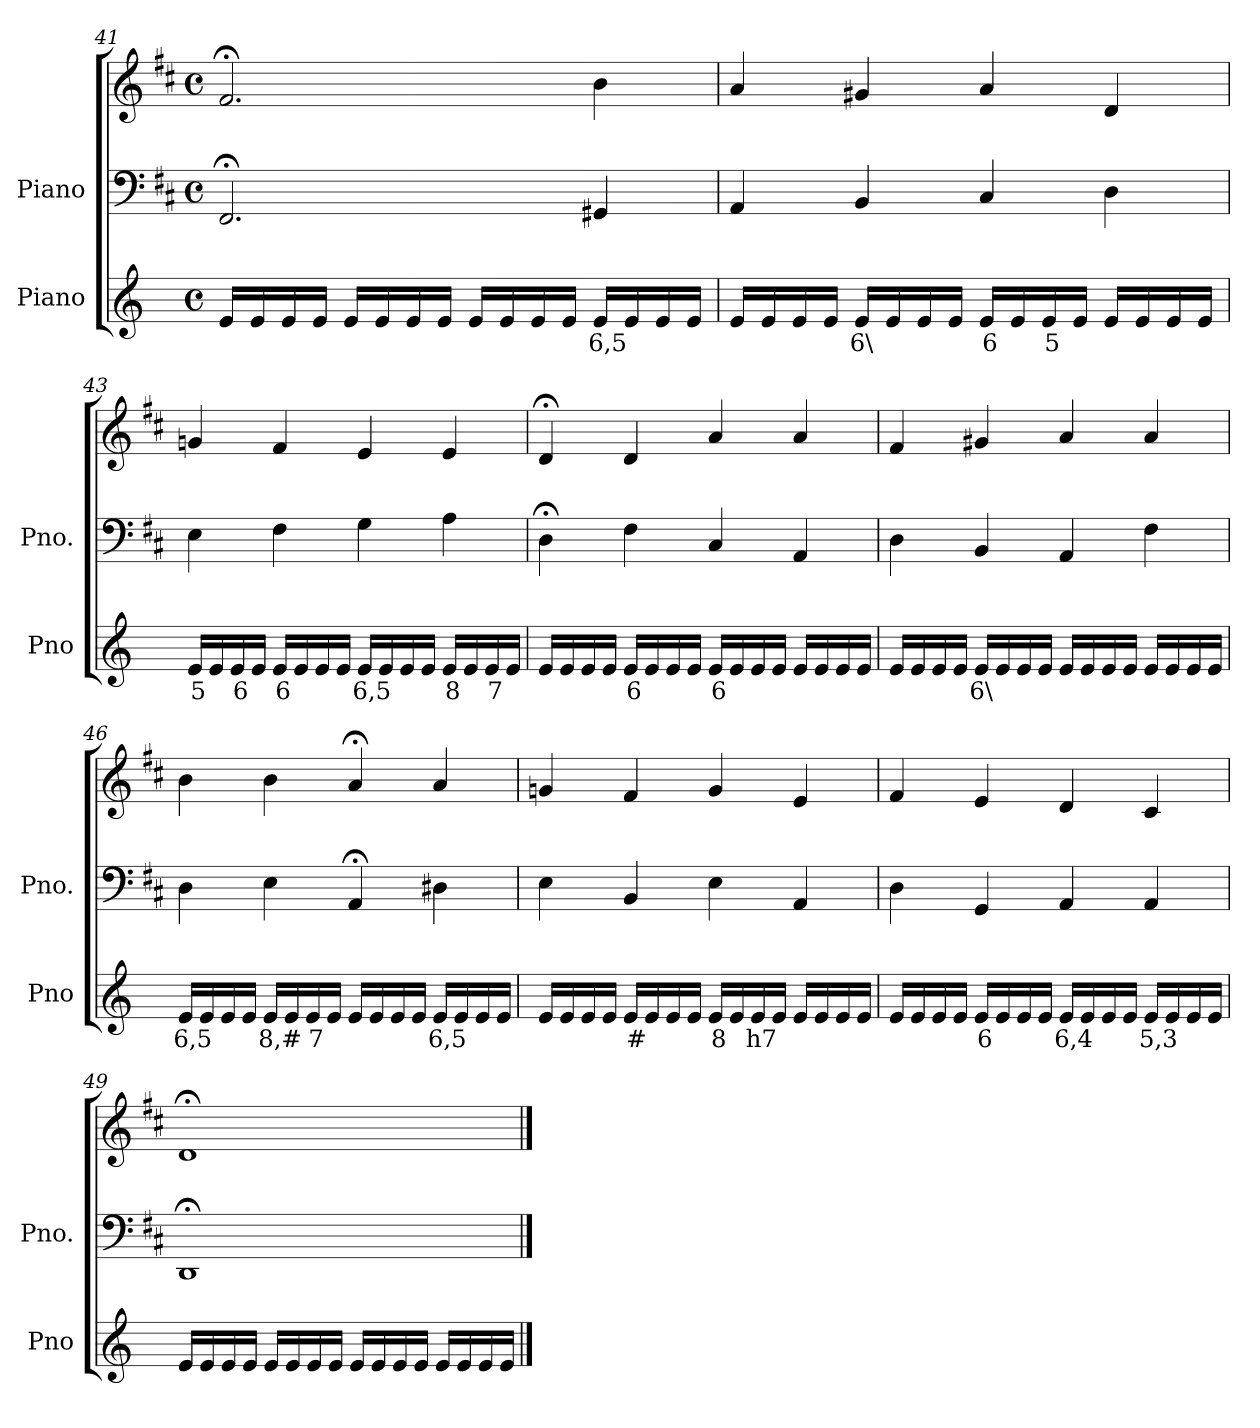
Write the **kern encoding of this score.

**kern	**text	**kern	**kern
*part2	*part2	*part1	*part1
*staff3	*staff3	*staff2	*staff1
*I"Piano	*	*I"Piano	*
*I'Pno	*	*I'Pno.	*
*clefG2	*	*clefF4	*clefG2
*k[]	*	*k[f#c#]	*k[f#c#]
*M4/4	*	*M4/4	*M4/4
*met(c)	*	*met(c)	*met(c)
=41	=41	=41	=41
16e/LL	.	2.FF#;</	2.f#;</
16e/	.	.	.
16e/	.	.	.
16e/JJ	.	.	.
16e/LL	.	.	.
16e/	.	.	.
16e/	.	.	.
16e/JJ	.	.	.
16e/LL	.	.	.
16e/	.	.	.
16e/	.	.	.
16e/JJ	.	.	.
!	!LO:LY:b	!	!
16e/LL	6,5	4GG#X/	4b\
16e/	.	.	.
16e/	.	.	.
16e/JJ	.	.	.
=42	=42	=42	=42
16e/LL	.	4AA/	4a/
16e/	.	.	.
16e/	.	.	.
16e/JJ	.	.	.
!	!LO:LY:b	!	!
16e/LL	6\	4BB/	4g#X/
16e/	.	.	.
16e/	.	.	.
16e/JJ	.	.	.
!	!LO:LY:b	!	!
16e/LL	6	4C#/	4a/
16e/	.	.	.
!	!LO:LY:b	!	!
16e/	5	.	.
16e/JJ	.	.	.
16e/LL	.	4D\	4d/
16e/	.	.	.
16e/	.	.	.
16e/JJ	.	.	.
=43	=43	=43	=43
!	!LO:LY:b	!	!
16e/LL	5	4E\	4gn/
16e/	.	.	.
!	!LO:LY:b	!	!
16e/	6	.	.
16e/JJ	.	.	.
!	!LO:LY:b	!	!
16e/LL	6	4F#\	4f#/
16e/	.	.	.
16e/	.	.	.
16e/JJ	.	.	.
!	!LO:LY:b	!	!
16e/LL	6,5	4G\	4e/
16e/	.	.	.
16e/	.	.	.
16e/JJ	.	.	.
!	!LO:LY:b	!	!
16e/LL	8	4A\	4e/
16e/	.	.	.
!	!LO:LY:b	!	!
16e/	7	.	.
16e/JJ	.	.	.
=44	=44	=44	=44
16e/LL	.	4D;<\	4d;</
16e/	.	.	.
16e/	.	.	.
16e/JJ	.	.	.
!	!LO:LY:b	!	!
16e/LL	6	4F#\	4d/
16e/	.	.	.
16e/	.	.	.
16e/JJ	.	.	.
!	!LO:LY:b	!	!
16e/LL	6	4C#/	4a/
16e/	.	.	.
16e/	.	.	.
16e/JJ	.	.	.
16e/LL	.	4AA/	4a/
16e/	.	.	.
16e/	.	.	.
16e/JJ	.	.	.
=45	=45	=45	=45
16e/LL	.	4D\	4f#/
16e/	.	.	.
16e/	.	.	.
16e/JJ	.	.	.
!	!LO:LY:b	!	!
16e/LL	6\	4BB/	4g#X/
16e/	.	.	.
16e/	.	.	.
16e/JJ	.	.	.
16e/LL	.	4AA/	4a/
16e/	.	.	.
16e/	.	.	.
16e/JJ	.	.	.
16e/LL	.	4F#\	4a/
16e/	.	.	.
16e/	.	.	.
16e/JJ	.	.	.
=46	=46	=46	=46
!	!LO:LY:b	!	!
16e/LL	6,5	4D\	4b\
16e/	.	.	.
16e/	.	.	.
16e/JJ	.	.	.
!	!LO:LY:b	!	!
16e/LL	8,#	4E\	4b\
16e/	.	.	.
!	!LO:LY:b	!	!
16e/	7	.	.
16e/JJ	.	.	.
16e/LL	.	4AA;</	4a;</
16e/	.	.	.
16e/	.	.	.
16e/JJ	.	.	.
!	!LO:LY:b	!	!
16e/LL	6,5	4D#X\	4a/
16e/	.	.	.
16e/	.	.	.
16e/JJ	.	.	.
=47	=47	=47	=47
16e/LL	.	4E\	4gn/
16e/	.	.	.
16e/	.	.	.
16e/JJ	.	.	.
!	!LO:LY:b	!	!
16e/LL	#	4BB/	4f#/
16e/	.	.	.
16e/	.	.	.
16e/JJ	.	.	.
!	!LO:LY:b	!	!
16e/LL	8	4E\	4g/
16e/	.	.	.
!	!LO:LY:b	!	!
16e/	h7	.	.
16e/JJ	.	.	.
16e/LL	.	4AA/	4e/
16e/	.	.	.
16e/	.	.	.
16e/JJ	.	.	.
=48	=48	=48	=48
16e/LL	.	4D\	4f#/
16e/	.	.	.
16e/	.	.	.
16e/JJ	.	.	.
!	!LO:LY:b	!	!
16e/LL	6	4GG/	4e/
16e/	.	.	.
16e/	.	.	.
16e/JJ	.	.	.
!	!LO:LY:b	!	!
16e/LL	6,4	4AA/	4d/
16e/	.	.	.
16e/	.	.	.
16e/JJ	.	.	.
!	!LO:LY:b	!	!
16e/LL	5,3	4AA/	4c#/
16e/	.	.	.
16e/	.	.	.
16e/JJ	.	.	.
=49	=49	=49	=49
16e/LL	.	1DD;<	1d;<
16e/	.	.	.
16e/	.	.	.
16e/JJ	.	.	.
16e/LL	.	.	.
16e/	.	.	.
16e/	.	.	.
16e/JJ	.	.	.
16e/LL	.	.	.
16e/	.	.	.
16e/	.	.	.
16e/JJ	.	.	.
16e/LL	.	.	.
16e/	.	.	.
16e/	.	.	.
16e/JJ	.	.	.
==	==	==	==
*-	*-	*-	*-
